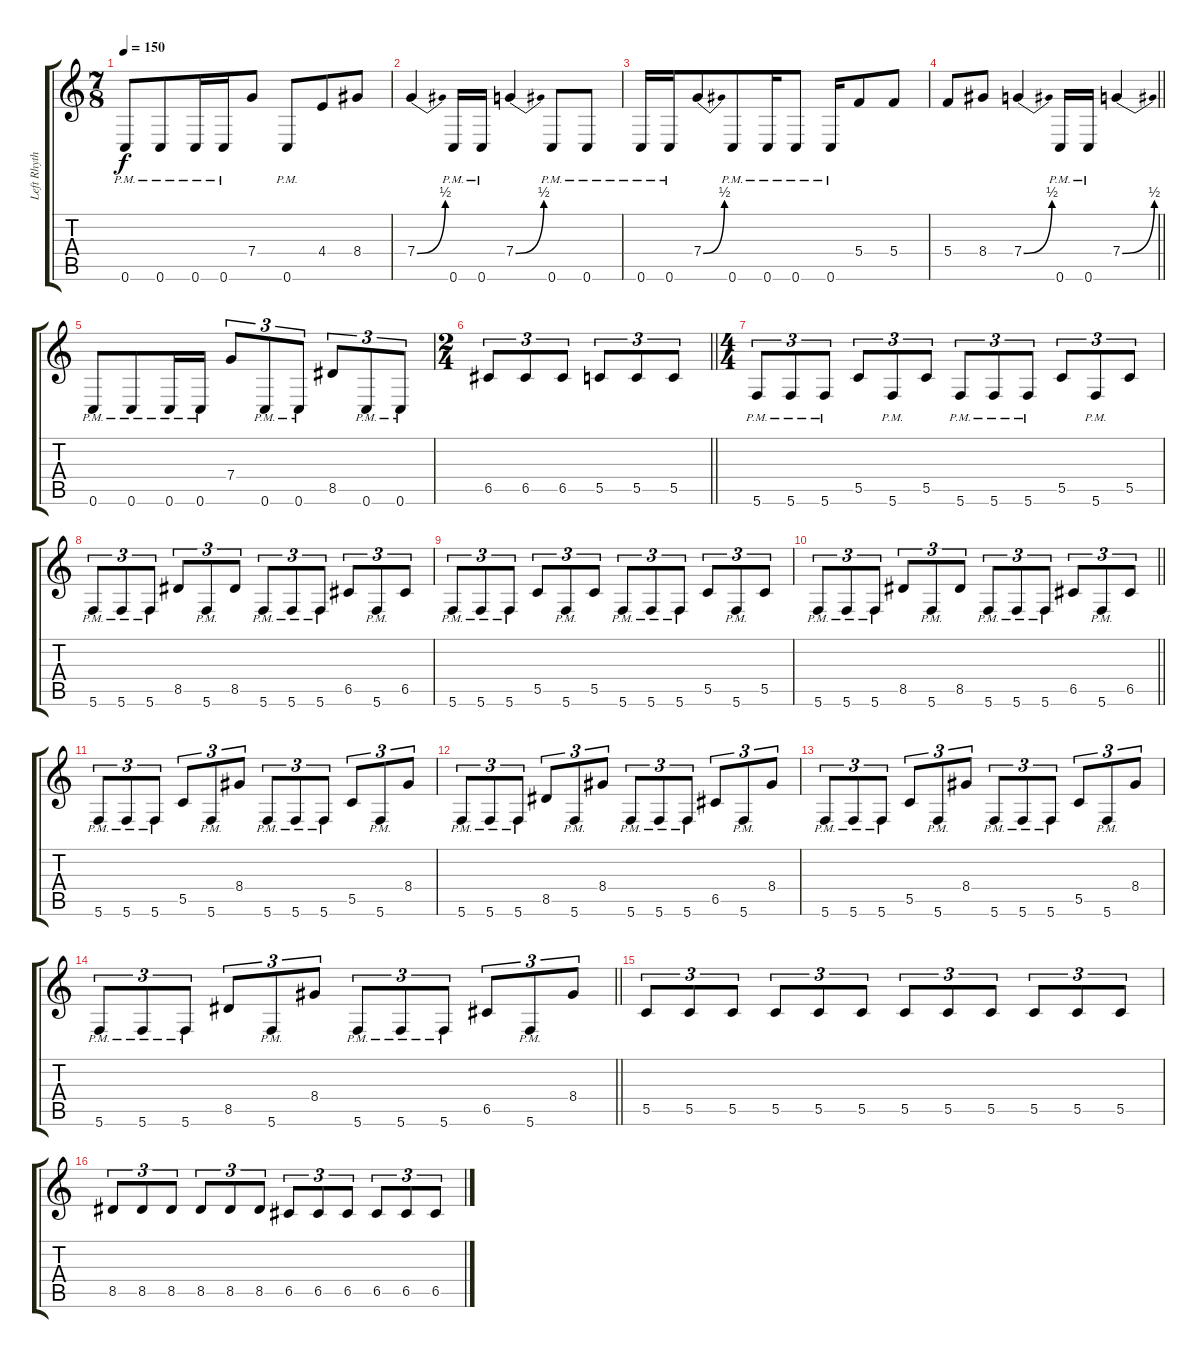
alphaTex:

\track ("Left Rhythm" "Left Rhyth") {instrument distortionguitar}
\staff {score tabs}
\tuning (D4 A3 F3 C3 G2 C2) {hide}
\ts (7 8)
\tempo 150
\clef g2
\ks c
0.6{pm}.8{dy f} 0.6{pm}.8 0.6{pm}.16 0.6{pm}.16 7.4.8 0.6{pm}.8 4.4.8 8.4.8 |
7.4{be (bend 0 0 60 2)}.4 0.6{pm}.16 0.6{pm}.16 7.4{be (bend 0 0 60 2)}.4 0.6{pm}.8 0.6{pm}.8 |
0.6{pm}.16 0.6{pm}.16 7.4{be (bend 0 0 60 2)}.8 0.6{pm}.8 0.6{pm}.16 0.6{pm}.8 0.6{pm}.16 5.4.8 5.4.8 |
\barLineRight lightlight
5.4.8 8.4.8 7.4{be (bend 0 0 60 2)}.4 0.6{pm}.16 0.6{pm}.16 7.4{be (bend 0 0 60 2)}.4 |
\section ("" "")
0.6{pm}.8 0.6{pm}.8 0.6{pm}.16 0.6{pm}.16 7.4.8{tu (3 2)} 0.6{pm}.8{tu (3 2)} 0.6{pm}.8{tu (3 2)} 8.5.8{tu (3 2)} 0.6{pm}.8{tu (3 2)} 0.6{pm}.8{tu (3 2)} |
\ts (2 4)
\barLineRight lightlight
6.5.8{tu (3 2)} 6.5.8{tu (3 2)} 6.5.8{tu (3 2)} 5.5.8{tu (3 2)} 5.5.8{tu (3 2)} 5.5.8{tu (3 2)} |
\ts (4 4)
\section ("" "")
5.6{pm}.8{tu (3 2)} 5.6{pm}.8{tu (3 2)} 5.6{pm}.8{tu (3 2)} 5.5.8{tu (3 2)} 5.6{pm}.8{tu (3 2)} 5.5.8{tu (3 2)} 5.6{pm}.8{tu (3 2)} 5.6{pm}.8{tu (3 2)} 5.6{pm}.8{tu (3 2)} 5.5.8{tu (3 2)} 5.6{pm}.8{tu (3 2)} 5.5.8{tu (3 2)} |
5.6{pm}.8{tu (3 2)} 5.6{pm}.8{tu (3 2)} 5.6{pm}.8{tu (3 2)} 8.5.8{tu (3 2)} 5.6{pm}.8{tu (3 2)} 8.5.8{tu (3 2)} 5.6{pm}.8{tu (3 2)} 5.6{pm}.8{tu (3 2)} 5.6{pm}.8{tu (3 2)} 6.5.8{tu (3 2)} 5.6{pm}.8{tu (3 2)} 6.5.8{tu (3 2)} |
5.6{pm}.8{tu (3 2)} 5.6{pm}.8{tu (3 2)} 5.6{pm}.8{tu (3 2)} 5.5.8{tu (3 2)} 5.6{pm}.8{tu (3 2)} 5.5.8{tu (3 2)} 5.6{pm}.8{tu (3 2)} 5.6{pm}.8{tu (3 2)} 5.6{pm}.8{tu (3 2)} 5.5.8{tu (3 2)} 5.6{pm}.8{tu (3 2)} 5.5.8{tu (3 2)} |
\barLineRight lightlight
5.6{pm}.8{tu (3 2)} 5.6{pm}.8{tu (3 2)} 5.6{pm}.8{tu (3 2)} 8.5.8{tu (3 2)} 5.6{pm}.8{tu (3 2)} 8.5.8{tu (3 2)} 5.6{pm}.8{tu (3 2)} 5.6{pm}.8{tu (3 2)} 5.6{pm}.8{tu (3 2)} 6.5.8{tu (3 2)} 5.6{pm}.8{tu (3 2)} 6.5.8{tu (3 2)} |
\section ("" "")
5.6{pm}.8{tu (3 2)} 5.6{pm}.8{tu (3 2)} 5.6{pm}.8{tu (3 2)} 5.5.8{tu (3 2)} 5.6{pm}.8{tu (3 2)} 8.4.8{tu (3 2)} 5.6{pm}.8{tu (3 2)} 5.6{pm}.8{tu (3 2)} 5.6{pm}.8{tu (3 2)} 5.5.8{tu (3 2)} 5.6{pm}.8{tu (3 2)} 8.4.8{tu (3 2)} |
5.6{pm}.8{tu (3 2)} 5.6{pm}.8{tu (3 2)} 5.6{pm}.8{tu (3 2)} 8.5.8{tu (3 2)} 5.6{pm}.8{tu (3 2)} 8.4.8{tu (3 2)} 5.6{pm}.8{tu (3 2)} 5.6{pm}.8{tu (3 2)} 5.6{pm}.8{tu (3 2)} 6.5.8{tu (3 2)} 5.6{pm}.8{tu (3 2)} 8.4.8{tu (3 2)} |
5.6{pm}.8{tu (3 2)} 5.6{pm}.8{tu (3 2)} 5.6{pm}.8{tu (3 2)} 5.5.8{tu (3 2)} 5.6{pm}.8{tu (3 2)} 8.4.8{tu (3 2)} 5.6{pm}.8{tu (3 2)} 5.6{pm}.8{tu (3 2)} 5.6{pm}.8{tu (3 2)} 5.5.8{tu (3 2)} 5.6{pm}.8{tu (3 2)} 8.4.8{tu (3 2)} |
\barLineRight lightlight
5.6{pm}.8{tu (3 2)} 5.6{pm}.8{tu (3 2)} 5.6{pm}.8{tu (3 2)} 8.5.8{tu (3 2)} 5.6{pm}.8{tu (3 2)} 8.4.8{tu (3 2)} 5.6{pm}.8{tu (3 2)} 5.6{pm}.8{tu (3 2)} 5.6{pm}.8{tu (3 2)} 6.5.8{tu (3 2)} 5.6{pm}.8{tu (3 2)} 8.4.8{tu (3 2)} |
\section ("" "")
5.5.8{tu (3 2)} 5.5.8{tu (3 2)} 5.5.8{tu (3 2)} 5.5.8{tu (3 2)} 5.5.8{tu (3 2)} 5.5.8{tu (3 2)} 5.5.8{tu (3 2)} 5.5.8{tu (3 2)} 5.5.8{tu (3 2)} 5.5.8{tu (3 2)} 5.5.8{tu (3 2)} 5.5.8{tu (3 2)} |
8.5.8{tu (3 2)} 8.5.8{tu (3 2)} 8.5.8{tu (3 2)} 8.5.8{tu (3 2)} 8.5.8{tu (3 2)} 8.5.8{tu (3 2)} 6.5.8{tu (3 2)} 6.5.8{tu (3 2)} 6.5.8{tu (3 2)} 6.5.8{tu (3 2)} 6.5.8{tu (3 2)} 6.5.8{tu (3 2)}
